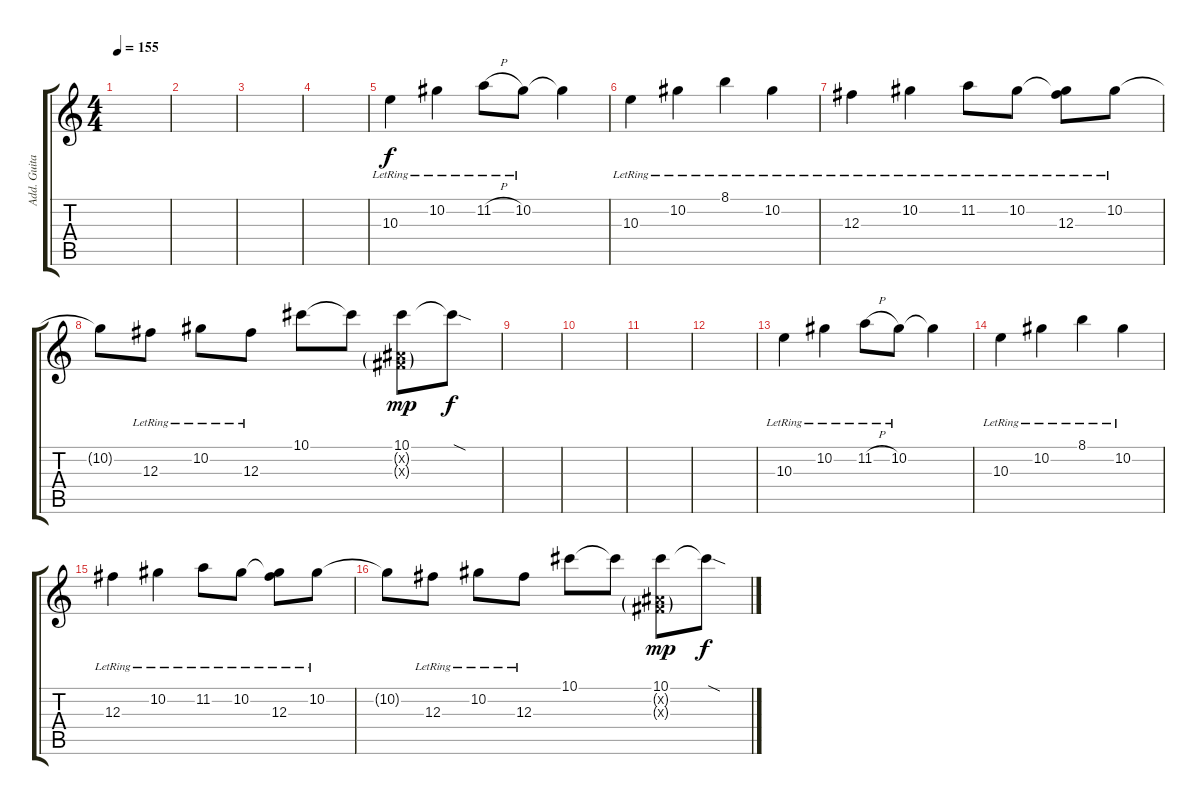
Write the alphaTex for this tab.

\track ("Add. Guitar" "Add. Guita") {instrument acousticguitarnylon}
\staff {score tabs}
\tuning (Eb4 Bb3 Gb3 Db3 Ab2 Db2) {hide}
\ts (4 4)
\tempo 155
\clef g2
\ks c
|
|
|
|
10.3{lr}.4{dy f instrument distortionguitar} 10.2{lr}.4 11.2{h lr}.8 10.2{lr}.8 10.2{t}.4 |
10.3{lr}.4 10.2{lr}.4 8.1{lr}.4 10.2{lr}.4 |
12.3{lr}.4 10.2{lr}.4 11.2{lr}.8 10.2{lr}.8 (10.2{t} 12.3{lr}).8 10.2{lr}.8 |
10.2{t}.8 12.3{lr}.8 10.2{lr}.8 12.3{lr}.8 10.1.8 10.1{t}.8 (10.1 0.2{g x} 0.3{g x}).8{dy mp} 10.1{sod t}.8{dy f} |
|
|
|
|
10.3{lr}.4{instrument distortionguitar} 10.2{lr}.4 11.2{h lr}.8 10.2{lr}.8 10.2{t}.4 |
10.3{lr}.4 10.2{lr}.4 8.1{lr}.4 10.2{lr}.4 |
12.3{lr}.4 10.2{lr}.4 11.2{lr}.8 10.2{lr}.8 (10.2{t} 12.3{lr}).8 10.2{lr}.8 |
10.2{t}.8 12.3{lr}.8 10.2{lr}.8 12.3{lr}.8 10.1.8 10.1{t}.8 (10.1 0.2{g x} 0.3{g x}).8{dy mp} 10.1{sod t}.8{dy f}
